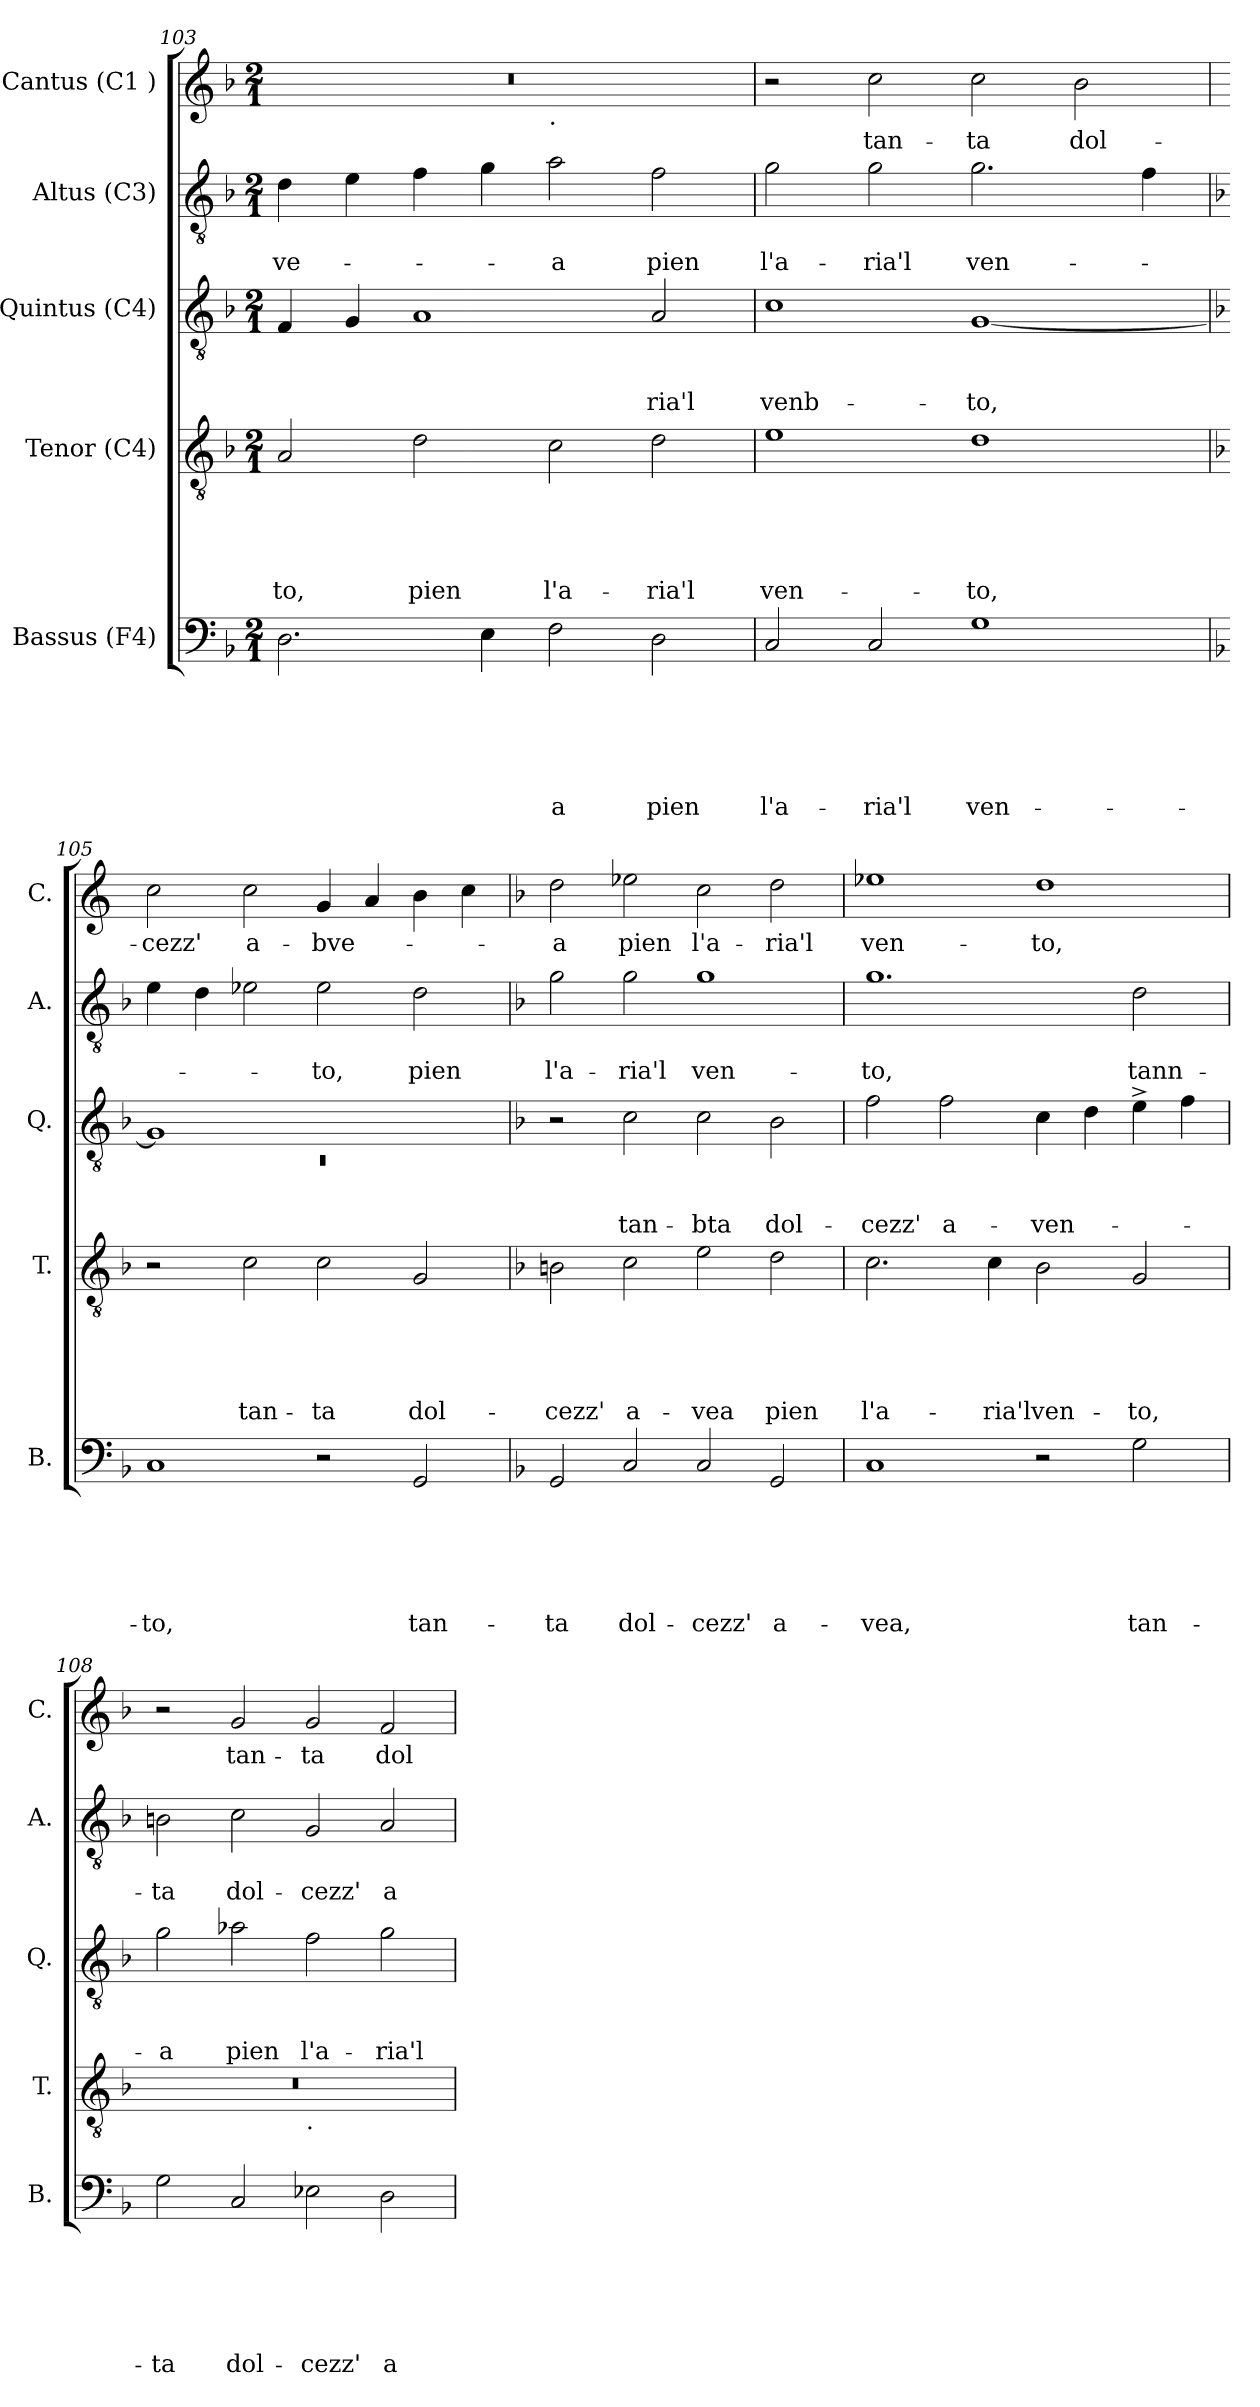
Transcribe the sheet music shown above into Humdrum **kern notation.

**kern	**text	**text	**text	**text	**text	**text	**kern	**text	**text	**text	**text	**text	**kern	**text	**text	**text	**kern	**text	**text	**kern	**text
*part5	*part5	*part5	*part5	*part5	*part5	*part5	*part4	*part4	*part4	*part4	*part4	*part4	*part3	*part3	*part3	*part3	*part2	*part2	*part2	*part1	*part1
*staff5	*staff5	*staff5	*staff5	*staff5	*staff5	*staff5	*staff4	*staff4	*staff4	*staff4	*staff4	*staff4	*staff3	*staff3	*staff3	*staff3	*staff2	*staff2	*staff2	*staff1	*staff1
*I"Bassus (F4)	*	*	*	*	*	*	*I"Tenor (C4)	*	*	*	*	*	*I"Quintus (C4)	*	*	*	*I"Altus (C3)	*	*	*I"Cantus (C1 )	*
*I'B.	*	*	*	*	*	*	*I'T.	*	*	*	*	*	*I'Q.	*	*	*	*I'A.	*	*	*I'C.	*
*clefF4	*	*	*	*	*	*	*clefGv2	*	*	*	*	*	*clefGv2	*	*	*	*clefGv2	*	*	*clefG2	*
*k[b-]	*	*	*	*	*	*	*k[b-]	*	*	*	*	*	*k[b-]	*	*	*	*k[b-]	*	*	*k[b-]	*
*F:	*	*	*	*	*	*	*F:	*	*	*	*	*	*F:	*	*	*	*F:	*	*	*F:	*
*M2/1	*	*	*	*	*	*	*M2/1	*	*	*	*	*	*M2/1	*	*	*	*M2/1	*	*	*M2/1	*
=103	=103	=103	=103	=103	=103	=103	=103	=103	=103	=103	=103	=103	=103	=103	=103	=103	=103	=103	=103	=103	=103
!	!	!	!	!	!	!	!	!	!	!	!	!LO:LY:b	!	!	!	!	!	!	!LO:LY:b	!	!
*	*	*	*	*	*	*	*	*	*	*	*	*	*	*	*	*	*	*	*	*^	*
2.D\	.	.	.	.	.	.	2A/	.	.	.	.	-to,	4F/	.	.	.	4d\	.	-ve-	0r	1ryy	.
.	.	.	.	.	.	.	.	.	.	.	.	.	4G/	.	.	.	4e\	.	.	.	.	.
!	!	!	!	!	!	!	!	!	!	!	!	!LO:LY:b	!	!	!	!	!	!	!	!	!	!
.	.	.	.	.	.	.	2d\	.	.	.	.	pien	1A	.	.	.	4f\	.	.	.	.	.
4E\	.	.	.	.	.	.	.	.	.	.	.	.	.	.	.	.	4g\	.	.	.	.	.
!	!	!	!	!	!	!	!	!	!	!	!	!	!	!	!	!	!	!	!	!	!LO:TX:b:t=.	!
!	!	!	!	!	!	!LO:LY:b	!	!	!	!	!	!LO:LY:b	!	!	!	!	!	!	!LO:LY:b	!	!	!
2F\	.	.	.	.	.	-a	2c\	.	.	.	.	l'a-	.	.	.	.	2a\	.	-a	.	1ryy	.
!	!	!	!	!	!	!LO:LY:b	!	!	!	!	!	!LO:LY:b	!	!	!	!LO:LY:b	!	!	!LO:LY:b	!	!	!
2D\	.	.	.	.	.	pien	2d\	.	.	.	.	-ria'l	2A/	.	.	-ria'l	2f\	.	pien	.	.	.
=104	=104	=104	=104	=104	=104	=104	=104	=104	=104	=104	=104	=104	=104	=104	=104	=104	=104	=104	=104	=104	=104	=104
!	!	!	!	!	!	!LO:LY:b	!	!	!	!	!	!LO:LY:b	!	!	!	!LO:LY:b:rj	!	!	!LO:LY:b	!	!	!
*	*	*	*	*	*	*	*	*	*	*	*	*	*	*	*	*	*	*	*	*v	*v	*
2C/	.	.	.	.	.	l'a-	1e	.	.	.	.	ven-	1c	.	.	venb-	2g\	.	l'a-	2r	.
!	!	!	!	!	!	!LO:LY:b	!	!	!	!	!	!	!	!	!	!	!	!	!LO:LY:b	!	!LO:LY:b
2C/	.	.	.	.	.	-ria'l	.	.	.	.	.	.	.	.	.	.	2g\	.	-ria'l	2cc\	tan-
!	!	!	!	!	!	!LO:LY:b	!	!	!	!	!	!LO:LY:b	!	!	!	!LO:LY:b	!	!	!LO:LY:b	!	!LO:LY:b
1G	.	.	.	.	.	ven-	1d	.	.	.	.	-to,	[<1G	.	.	-to,	2.g\	.	ven-	2cc\	-ta
!	!	!	!	!	!	!	!	!	!	!	!	!	!	!	!	!	!	!	!	!	!LO:LY:b
.	.	.	.	.	.	.	.	.	.	.	.	.	.	.	.	.	.	.	.	2b-\	dol-
.	.	.	.	.	.	.	.	.	.	.	.	.	.	.	.	.	4f\	.	.	.	.
=105	=105	=105	=105	=105	=105	=105	=105	=105	=105	=105	=105	=105	=105	=105	=105	=105	=105	=105	=105	=105	=105
*	*	*	*	*	*	*	*	*	*	*	*	*	*	*	*	*	*	*	*	*k[]	*
*	*	*	*	*	*	*	*	*	*	*	*	*	*	*	*	*	*	*	*	*C:	*
*	*	*	*	*	*	*	*	*	*	*	*	*	*^	*	*	*	*	*	*	*	*
!	!	!	!	!	!	!LO:LY:b	!	!	!	!	!	!	!	!LO:N:vis=1	!	!	!	!	!	!	!	!LO:LY:b
1C	.	.	.	.	.	-to,	2r	.	.	.	.	.	1G]	0rC	.	.	.	4e\	.	.	2cc\	-cezz'
.	.	.	.	.	.	.	.	.	.	.	.	.	.	.	.	.	.	4d\	.	.	.	.
!	!	!	!	!	!	!	!	!	!	!	!	!LO:LY:b	!	!	!	!	!	!	!	!	!	!LO:LY:b
.	.	.	.	.	.	.	2c\	.	.	.	.	tan-	.	.	.	.	.	2e-\	.	.	2cc\	a-
!	!	!	!	!	!	!	!	!	!	!	!	!LO:LY:b	!	!	!	!	!	!	!	!LO:LY:b	!	!LO:LY:b
2r	.	.	.	.	.	.	2c\	.	.	.	.	-ta	1ryy	.	.	.	.	2e-\	.	-to,	4g/	-bve-
.	.	.	.	.	.	.	.	.	.	.	.	.	.	.	.	.	.	.	.	.	4a/	.
!	!	!	!	!	!	!LO:LY:b	!	!	!	!	!	!LO:LY:b	!	!	!	!	!	!	!	!LO:LY:b	!	!
2GG/	.	.	.	.	.	tan-	2G/	.	.	.	.	dol-	.	.	.	.	.	2d\	.	pien	4b\	.
.	.	.	.	.	.	.	.	.	.	.	.	.	.	.	.	.	.	.	.	.	4cc\	.
*	*	*	*	*	*	*	*	*	*	*	*	*	*v	*v	*	*	*	*	*	*	*	*
!!LO:PB:g=z
=106	=106	=106	=106	=106	=106	=106	=106	=106	=106	=106	=106	=106	=106	=106	=106	=106	=106	=106	=106	=106	=106
*	*	*	*	*	*	*	*	*	*	*	*	*	*	*	*	*	*	*	*	*k[b-]	*
*	*	*	*	*	*	*	*	*	*	*	*	*	*	*	*	*	*	*	*	*F:	*
!	!	!	!	!	!	!LO:LY:b	!	!	!	!	!	!LO:LY:b	!	!	!	!	!	!	!LO:LY:b	!	!LO:LY:b
2GG/	.	.	.	.	.	-ta	2Bn\	.	.	.	.	-cezz'	2r	.	.	.	2g\	.	l'a-	2dd\	-a
!	!	!	!	!	!	!LO:LY:b	!	!	!	!	!	!LO:LY:b	!	!	!	!LO:LY:b	!	!	!LO:LY:b	!	!LO:LY:b
2C/	.	.	.	.	.	dol-	2c\	.	.	.	.	a-	2c\	.	.	tan-	2g\	.	-ria'l	2ee-\	pien
!	!	!	!	!	!	!LO:LY:b	!	!	!	!	!	!LO:LY:b	!	!	!	!LO:LY:b:rj	!	!	!LO:LY:b	!	!LO:LY:b
2C/	.	.	.	.	.	-cezz'	2e\	.	.	.	.	-vea	2c\	.	.	-bta	1g	.	ven-	2cc\	l'a-
!	!	!	!	!	!	!LO:LY:b	!	!	!	!	!	!LO:LY:b	!	!	!	!LO:LY:b	!	!	!	!	!LO:LY:b
2GG/	.	.	.	.	.	a-	2d\	.	.	.	.	pien	2B-\	.	.	dol-	.	.	.	2dd\	-ria'l
=107	=107	=107	=107	=107	=107	=107	=107	=107	=107	=107	=107	=107	=107	=107	=107	=107	=107	=107	=107	=107	=107
!	!	!	!	!	!	!LO:LY:b	!	!	!	!	!	!LO:LY:b	!	!	!	!LO:LY:b	!	!	!LO:LY:b	!	!LO:LY:b
1C	.	.	.	.	.	-vea,	2.c\	.	.	.	.	l'a-	2f\	.	.	-cezz'	1.g	.	-to,	1ee-	ven-
!	!	!	!	!	!	!	!	!	!	!	!	!	!	!	!	!LO:LY:b	!	!	!	!	!
.	.	.	.	.	.	.	.	.	.	.	.	.	2f\	.	.	a-	.	.	.	.	.
!	!	!	!	!	!	!	!	!	!	!	!	!LO:LY:b	!	!	!	!	!	!	!	!	!
.	.	.	.	.	.	.	4c\	.	.	.	.	-ria'l	.	.	.	.	.	.	.	.	.
!	!	!	!	!	!	!	!	!	!	!	!	!LO:LY:b	!	!	!	!LO:LY:b	!	!	!	!	!LO:LY:b
2r	.	.	.	.	.	.	2B-\	.	.	.	.	ven-	4c\	.	.	-ven-	.	.	.	1dd	-to,
.	.	.	.	.	.	.	.	.	.	.	.	.	4d\	.	.	.	.	.	.	.	.
!	!	!	!	!	!	!LO:LY:b	!	!	!	!	!	!LO:LY:b	!	!	!	!	!	!	!LO:LY:b:rj	!	!
2G\	.	.	.	.	.	tan-	2G/	.	.	.	.	-to,	4e^>\	.	.	.	2d\	.	tann-	.	.
.	.	.	.	.	.	.	.	.	.	.	.	.	4f\	.	.	.	.	.	.	.	.
=108	=108	=108	=108	=108	=108	=108	=108	=108	=108	=108	=108	=108	=108	=108	=108	=108	=108	=108	=108	=108	=108
!	!	!	!	!	!	!LO:LY:b	!	!	!	!	!	!	!	!	!	!LO:LY:b	!	!	!LO:LY:b	!	!
*	*	*	*	*	*	*	*^	*	*	*	*	*	*	*	*	*	*	*	*	*	*
2G\	.	.	.	.	.	-ta	0r	1ryy	.	.	.	.	.	2g\	.	.	-a	2Bn\	.	-ta	2r	.
!	!	!	!	!	!	!LO:LY:b	!	!	!	!	!	!	!	!	!	!	!LO:LY:b	!	!	!LO:LY:b	!	!LO:LY:b
2C/	.	.	.	.	.	dol-	.	.	.	.	.	.	.	2a-\	.	.	pien	2c\	.	dol-	2g/	tan-
!	!	!	!	!	!	!	!	!LO:TX:b:t=.	!	!	!	!	!	!	!	!	!	!	!	!	!	!
!	!	!	!	!	!	!LO:LY:b	!	!	!	!	!	!	!	!	!	!	!LO:LY:b	!	!	!LO:LY:b	!	!LO:LY:b
2E-X\	.	.	.	.	.	-cezz'	.	1ryy	.	.	.	.	.	2f\	.	.	l'a-	2G/	.	-cezz'	2g/	-ta
!	!	!	!	!	!	!LO:LY:b	!	!	!	!	!	!	!	!	!	!	!LO:LY:b	!	!	!LO:LY:b	!	!LO:LY:b
2D\	.	.	.	.	.	a-	.	.	.	.	.	.	.	2g\	.	.	-ria'l	2A/	.	a-	2f/	dol-
*	*	*	*	*	*	*	*v	*v	*	*	*	*	*	*	*	*	*	*	*	*	*	*
=	=	=	=	=	=	=	=	=	=	=	=	=	=	=	=	=	=	=	=	=	=
*-	*-	*-	*-	*-	*-	*-	*-	*-	*-	*-	*-	*-	*-	*-	*-	*-	*-	*-	*-	*-	*-
